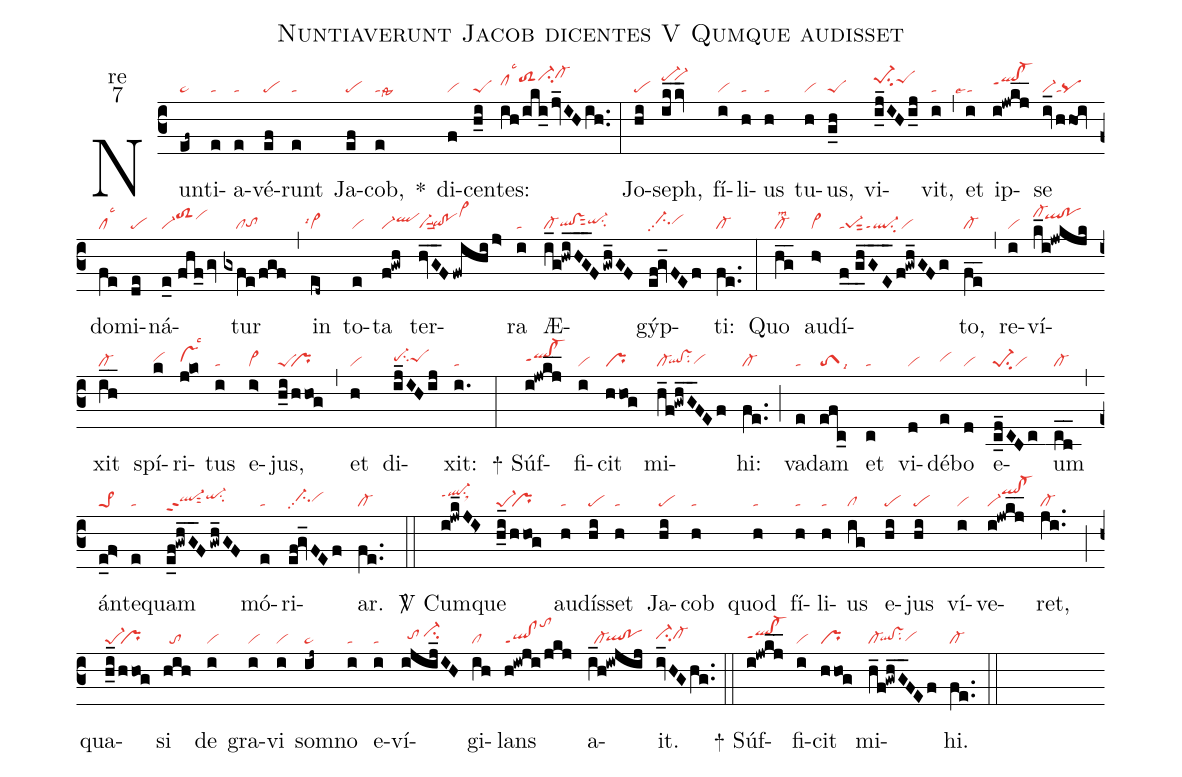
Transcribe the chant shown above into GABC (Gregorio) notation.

name:Nuntiaverunt Jacob dicentes V Qumque audisset;
office-part:re;
mode:7;
nabc-lines:1;
%%
(c3) Nun(ef~|ta>)ti(e|ta)a(e|ta)vé(ef|pe)runt(e|ta) Ja(ef|pe)cob,(e|talssta9) <sp>*</sp>() di(f|vi)cen(h_i|peS)tes:(ih/iki_/jv_IHih..|clhilsc3toS2hjci-hkcl-hl) (:) Jo(hi|pe)seph,(ik_kv_|pe-hk``vi-hk) fí(i|vi)li(h|ta)us(h|ta) tu(h|vi)us,(g_h|peS) vi(i_j_IHi_j|pe-1hjsu2peShj)vit,(i|ta) (,) et(i|```talse4) ip(i!jwkj__|qlhi!cl-hippt1)se(iv_hhoi|vi-tapq) do(fe|cllsc3)mi(de|pe)ná(e_0//fhf_/gv|vi-toS2hjvihj)tur(gxfe/fgf|////cltohg) (,) in(ed~|``vi>lsi4) to(e|vi)ta(f!gwh|vi-qlhi) ter(hvG__F/fwihi/j>|vi-suu2`qihg!pohgvi>hk)ra(i|ta) Æ(i_g!hwiHG___F/gwh_GF|cl-qlhg!vshgsut2qi-hhsu2)gýp(ef!gv_FEf|//ci-hhpp2vihh)ti:(fe..|cl-) (:) Quo(hg__|cl-lsm2) au(h>|vi>)dí(f_0//g_hGE___/f!gwh_GFg|tape-1sut2ql-ppt1su2vi)to,(fe__|cl-) (,) re(i|vi)ví(k_i!jwkjk|cl-hk`qlhj!pohj)xit(ih__|cl-) spí(k|vihh)ri(j@ko|vshhlsc3)tus(i|ta) e(i>|vi>)jus,(h_i/hhog|peS``pr) (,) et(h|vi) di(ij_IHij|pe-hhsu2peShh)xit:(i.|ta) (:)
<sp>+</sp> Súf(i!jwkj__|qlhh!cl-hhppt1)fi(i|vi)cit(hhog|pr) mi(h_f!gwhG__FEf|cl-`qlhg!vshgsu2vihg)hi:(fe..|cl-) (;) va(e|ta)dam(efc_|toS1lsi9) et(c|ta) vi(d|vi)dé(e|vihh)bo(d|vi) e(c_d_CBc|pe-1su2vi)um(cb__|cl-) (,) án(e_f>|pe>1)te(e|ta)quam(e_f!gwhG__F/gwh_GF|ql-hhppt2sut2qi-hisu2) mó(e|ta)ri(ef!gv_FEf|//ci-hhpp2vihh)ar.(fe..|cl-) (::)

<sp>V/</sp> Cum(i!jwk_JI>|ql-hjppt1su1sux1)que(h_i_/hhog|pe-1``pr) au(h|ta)dís(hi|pe)set(h|ta) Ja(hi|pe)cob(h|ta) quod(h|ta) fí(h|ta)li(h|ta)us(ig|cl) e(hi|pe)jus(hi|pe) ví(i|vi)ve(i!jwkj__|vi-qlhk!cl-hk)ret,(ji..|cl-) (;) qua(h_i_/hhog|pe-1``pr)si(hih|//to) de(i|vi) gra(i|vi)vi(i|vi) som(ij~|ta>)no(i|ta) e(i|ta)ví(ijij_IH|//tohh/ci-hi)gi(ih|cl)lans(h!iwji/jkj|ql!clppt1tohm) a(i_h!iwjij|//cl-`qlhg!pohg)it.(iv_HGhg..|ci-hhcl-hh) (::)
<sp>+</sp> Súf(i!jwkj__|qlhh!cl-hhppt1)fi(i|vi)cit(hhog|pr) mi(h_f!gwhG__FEf|cl-`qlhg!vshgsu2vihg)hi.(fe..|cl-) (::)
